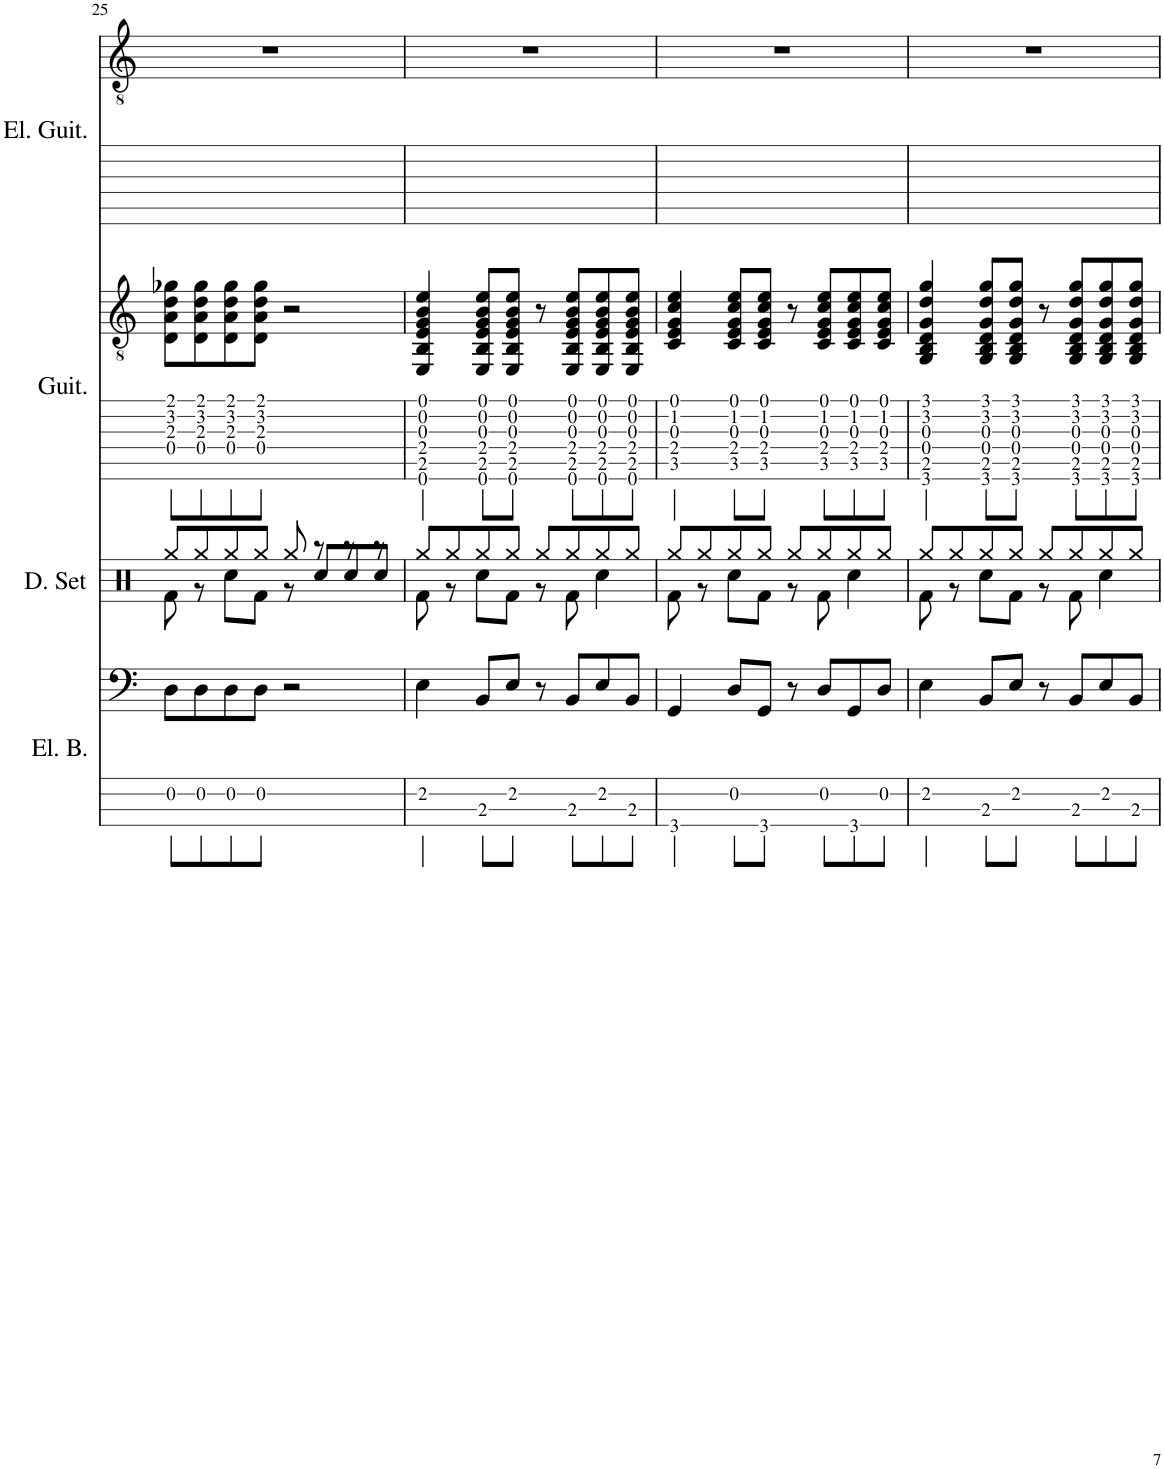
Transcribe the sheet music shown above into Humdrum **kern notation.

**kern	**kern	**kern	**kern	**kern	**kern	**kern
*part4	*part4	*part3	*part2	*part2	*part1	*part1
*staff7	*staff6	*staff5	*staff4	*staff3	*staff2	*staff1
*I"电贝斯	*	*I"架子鼓	*I"原音吉他	*	*I"电子吉他	*
!!LO:PB:g=z
*	*clefF4	*clefX	*	*clefGv2	*	*clefGv2
*Trd7c12	*Trd7c12	*	*	*	*	*
*k[]	*k[]	*k[]	*k[]	*k[]	*k[]	*k[]
*M4/4	*M4/4	*M4/4	*M4/4	*M4/4	*M4/4	*M4/4
=25	=25	=25	=25	=25	=25	=25
*	*	*^	*	*	*	*
8D\L	8D\L	8Rgg/L	8Rf\	8D\ 8A\ 8d\ 8g-X\L	8D\ 8A\ 8d\ 8g-X\L	1r	1r
8D\	8D\	8Rgg/	8r	8D\ 8A\ 8d\ 8g-\	8D\ 8A\ 8d\ 8g-\	.	.
8D\	8D\	8Rgg/	8Rcc\L	8D\ 8A\ 8d\ 8g-\	8D\ 8A\ 8d\ 8g-\	.	.
8D\J	8D\J	8Rgg/J	8Rf\J	8D\ 8A\ 8d\ 8g-\J	8D\ 8A\ 8d\ 8g-\J	.	.
2r	2r	8Rgg/	8r	2r	2r	.	.
.	.	8r	8Rcc/L	.	.	.	.
.	.	8r	8Rcc/	.	.	.	.
.	.	8r	8Rcc/J	.	.	.	.
=26	=26	=26	=26	=26	=26	=26	=26
4E\	4E\	8Rgg/L	8Rf\	4EE\ 4BB\ 4E\ 4G\ 4B\ 4e\	4EE/ 4BB/ 4E/ 4G/ 4B/ 4e/	1r	1r
.	.	8Rgg/	8r	.	.	.	.
8BB\L	8BB/L	8Rgg/	8Rcc\L	8EE\ 8BB\ 8E\ 8G\ 8B\ 8e\L	8EE/ 8BB/ 8E/ 8G/ 8B/ 8e/L	.	.
8E\J	8E/J	8Rgg/J	8Rf\J	8EE\ 8BB\ 8E\ 8G\ 8B\ 8e\J	8EE/ 8BB/ 8E/ 8G/ 8B/ 8e/J	.	.
8r	8r	8Rgg/L	8r	8r	8r	.	.
8BB\L	8BB/L	8Rgg/	8Rf\	8EE\ 8BB\ 8E\ 8G\ 8B\ 8e\L	8EE/ 8BB/ 8E/ 8G/ 8B/ 8e/L	.	.
8E\	8E/	8Rgg/	4Rcc\	8EE\ 8BB\ 8E\ 8G\ 8B\ 8e\	8EE/ 8BB/ 8E/ 8G/ 8B/ 8e/	.	.
8BB\J	8BB/J	8Rgg/J	.	8EE\ 8BB\ 8E\ 8G\ 8B\ 8e\J	8EE/ 8BB/ 8E/ 8G/ 8B/ 8e/J	.	.
=27	=27	=27	=27	=27	=27	=27	=27
4GG\	4GG/	8Rgg/L	8Rf\	4C\ 4E\ 4G\ 4c\ 4e\	4C/ 4E/ 4G/ 4c/ 4e/	1r	1r
.	.	8Rgg/	8r	.	.	.	.
8D\L	8D/L	8Rgg/	8Rcc\L	8C\ 8E\ 8G\ 8c\ 8e\L	8C/ 8E/ 8G/ 8c/ 8e/L	.	.
8GG\J	8GG/J	8Rgg/J	8Rf\J	8C\ 8E\ 8G\ 8c\ 8e\J	8C/ 8E/ 8G/ 8c/ 8e/J	.	.
8r	8r	8Rgg/L	8r	8r	8r	.	.
8D\L	8D/L	8Rgg/	8Rf\	8C\ 8E\ 8G\ 8c\ 8e\L	8C/ 8E/ 8G/ 8c/ 8e/L	.	.
8GG\	8GG/	8Rgg/	4Rcc\	8C\ 8E\ 8G\ 8c\ 8e\	8C/ 8E/ 8G/ 8c/ 8e/	.	.
8D\J	8D/J	8Rgg/J	.	8C\ 8E\ 8G\ 8c\ 8e\J	8C/ 8E/ 8G/ 8c/ 8e/J	.	.
=28	=28	=28	=28	=28	=28	=28	=28
4E\	4E\	8Rgg/L	8Rf\	4GG\ 4BB\ 4D\ 4G\ 4d\ 4g\	4GG/ 4BB/ 4D/ 4G/ 4d/ 4g/	1r	1r
.	.	8Rgg/	8r	.	.	.	.
8BB\L	8BB/L	8Rgg/	8Rcc\L	8GG\ 8BB\ 8D\ 8G\ 8d\ 8g\L	8GG/ 8BB/ 8D/ 8G/ 8d/ 8g/L	.	.
8E\J	8E/J	8Rgg/J	8Rf\J	8GG\ 8BB\ 8D\ 8G\ 8d\ 8g\J	8GG/ 8BB/ 8D/ 8G/ 8d/ 8g/J	.	.
8r	8r	8Rgg/L	8r	8r	8r	.	.
8BB\L	8BB/L	8Rgg/	8Rf\	8GG\ 8BB\ 8D\ 8G\ 8d\ 8g\L	8GG/ 8BB/ 8D/ 8G/ 8d/ 8g/L	.	.
8E\	8E/	8Rgg/	4Rcc\	8GG\ 8BB\ 8D\ 8G\ 8d\ 8g\	8GG/ 8BB/ 8D/ 8G/ 8d/ 8g/	.	.
8BB\J	8BB/J	8Rgg/J	.	8GG\ 8BB\ 8D\ 8G\ 8d\ 8g\J	8GG/ 8BB/ 8D/ 8G/ 8d/ 8g/J	.	.
*	*	*v	*v	*	*	*	*
=	=	=	=	=	=	=
*-	*-	*-	*-	*-	*-	*-
